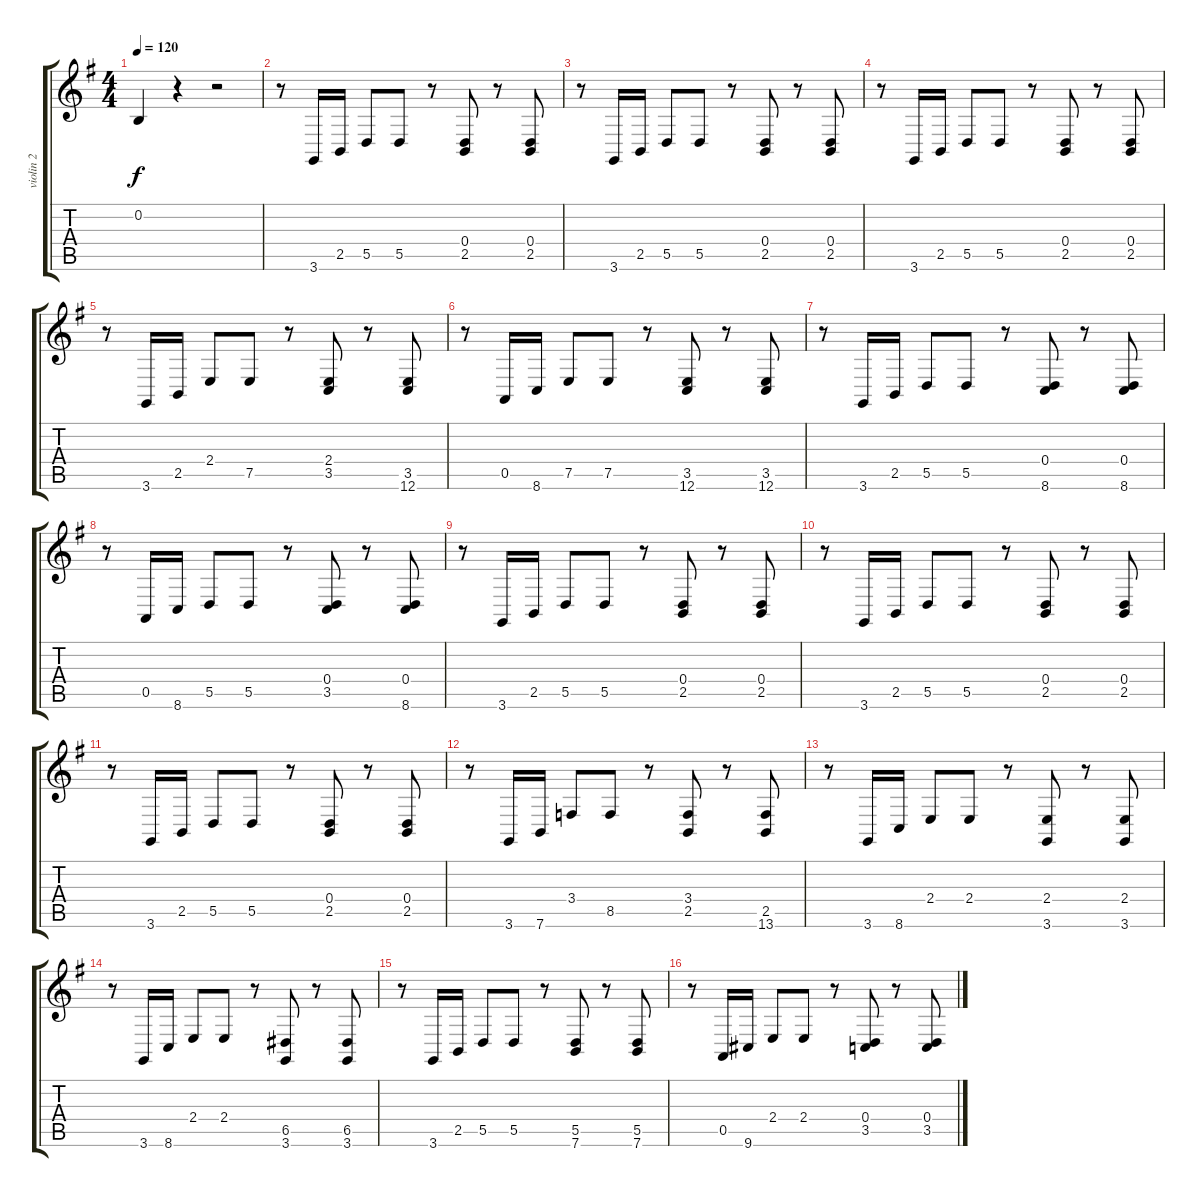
\track ("violin 2" "violin 2") {instrument violin}
\staff {score tabs}
\tuning (E4 B3 G3 D3 A2 E2) {hide}
\ts (4 4)
\tempo 120
\clef g2
\ks g
0.2.4{dy f} r.4 r.2 |
r.8 3.6.16 2.5.16 5.5.8 5.5.8 r.8 (0.4 2.5).8 r.8 (0.4 2.5).8 |
r.8 3.6.16 2.5.16 5.5.8 5.5.8 r.8 (0.4 2.5).8 r.8 (0.4 2.5).8 |
r.8 3.6.16 2.5.16 5.5.8 5.5.8 r.8 (0.4 2.5).8 r.8 (0.4 2.5).8 |
r.8 3.6.16 2.5.16 2.4.8 7.5.8 r.8 (2.4 3.5).8 r.8 (3.5 12.6).8 |
r.8 0.5.16 8.6.16 7.5.8 7.5.8 r.8 (3.5 12.6).8 r.8 (3.5 12.6).8 |
r.8 3.6.16 2.5.16 5.5.8 5.5.8 r.8 (0.4 8.6).8 r.8 (0.4 8.6).8 |
r.8 0.5.16 8.6.16 5.5.8 5.5.8 r.8 (0.4 3.5).8 r.8 (0.4 8.6).8 |
r.8 3.6.16 2.5.16 5.5.8 5.5.8 r.8 (0.4 2.5).8 r.8 (0.4 2.5).8 |
r.8 3.6.16 2.5.16 5.5.8 5.5.8 r.8 (0.4 2.5).8 r.8 (0.4 2.5).8 |
r.8 3.6.16 2.5.16 5.5.8 5.5.8 r.8 (0.4 2.5).8 r.8 (0.4 2.5).8 |
r.8 3.6.16 7.6.16 3.4.8 8.5.8 r.8 (3.4 2.5).8 r.8 (2.5 13.6).8 |
r.8 3.6.16 8.6.16 2.4.8 2.4.8 r.8 (2.4 3.6).8 r.8 (2.4 3.6).8 |
r.8 3.6.16 8.6.16 2.4.8 2.4.8 r.8 (6.5 3.6).8 r.8 (6.5 3.6).8 |
r.8 3.6.16 2.5.16 5.5.8 5.5.8 r.8 (5.5 7.6).8 r.8 (5.5 7.6).8 |
r.8 0.5.16 9.6.16 2.4.8 2.4.8 r.8 (0.4 3.5).8 r.8 (0.4 3.5).8
